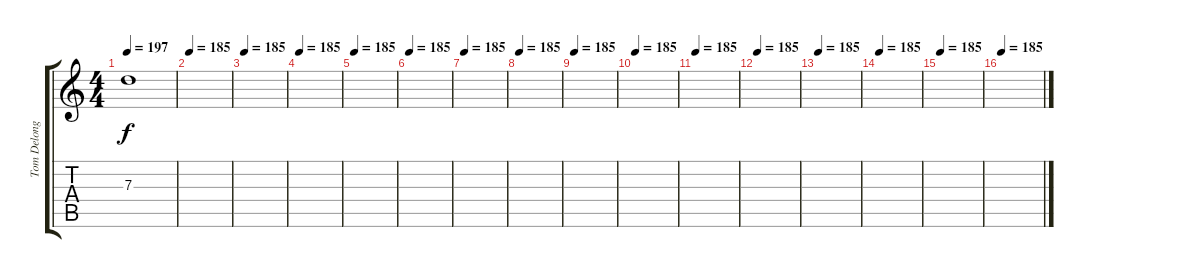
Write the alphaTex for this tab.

\track ("Tom Delonge Vocals" "Tom Delong") {instrument contrabass}
\staff {score tabs}
\tuning (E4 B3 G3 D3 A2 E2) {hide}
\ts (4 4)
\tempo 197
\clef g2
\ks c
7.3{t}.1{dy f} |
\tempo 185
|
\tempo 185
|
\tempo 185
|
\tempo 185
|
\tempo 185
|
\tempo 185
|
\tempo 185
|
\tempo 185
|
\tempo 185
|
\tempo 185
|
\tempo 185
|
\tempo 185
|
\tempo 185
|
\tempo 185
|
\tempo 185
